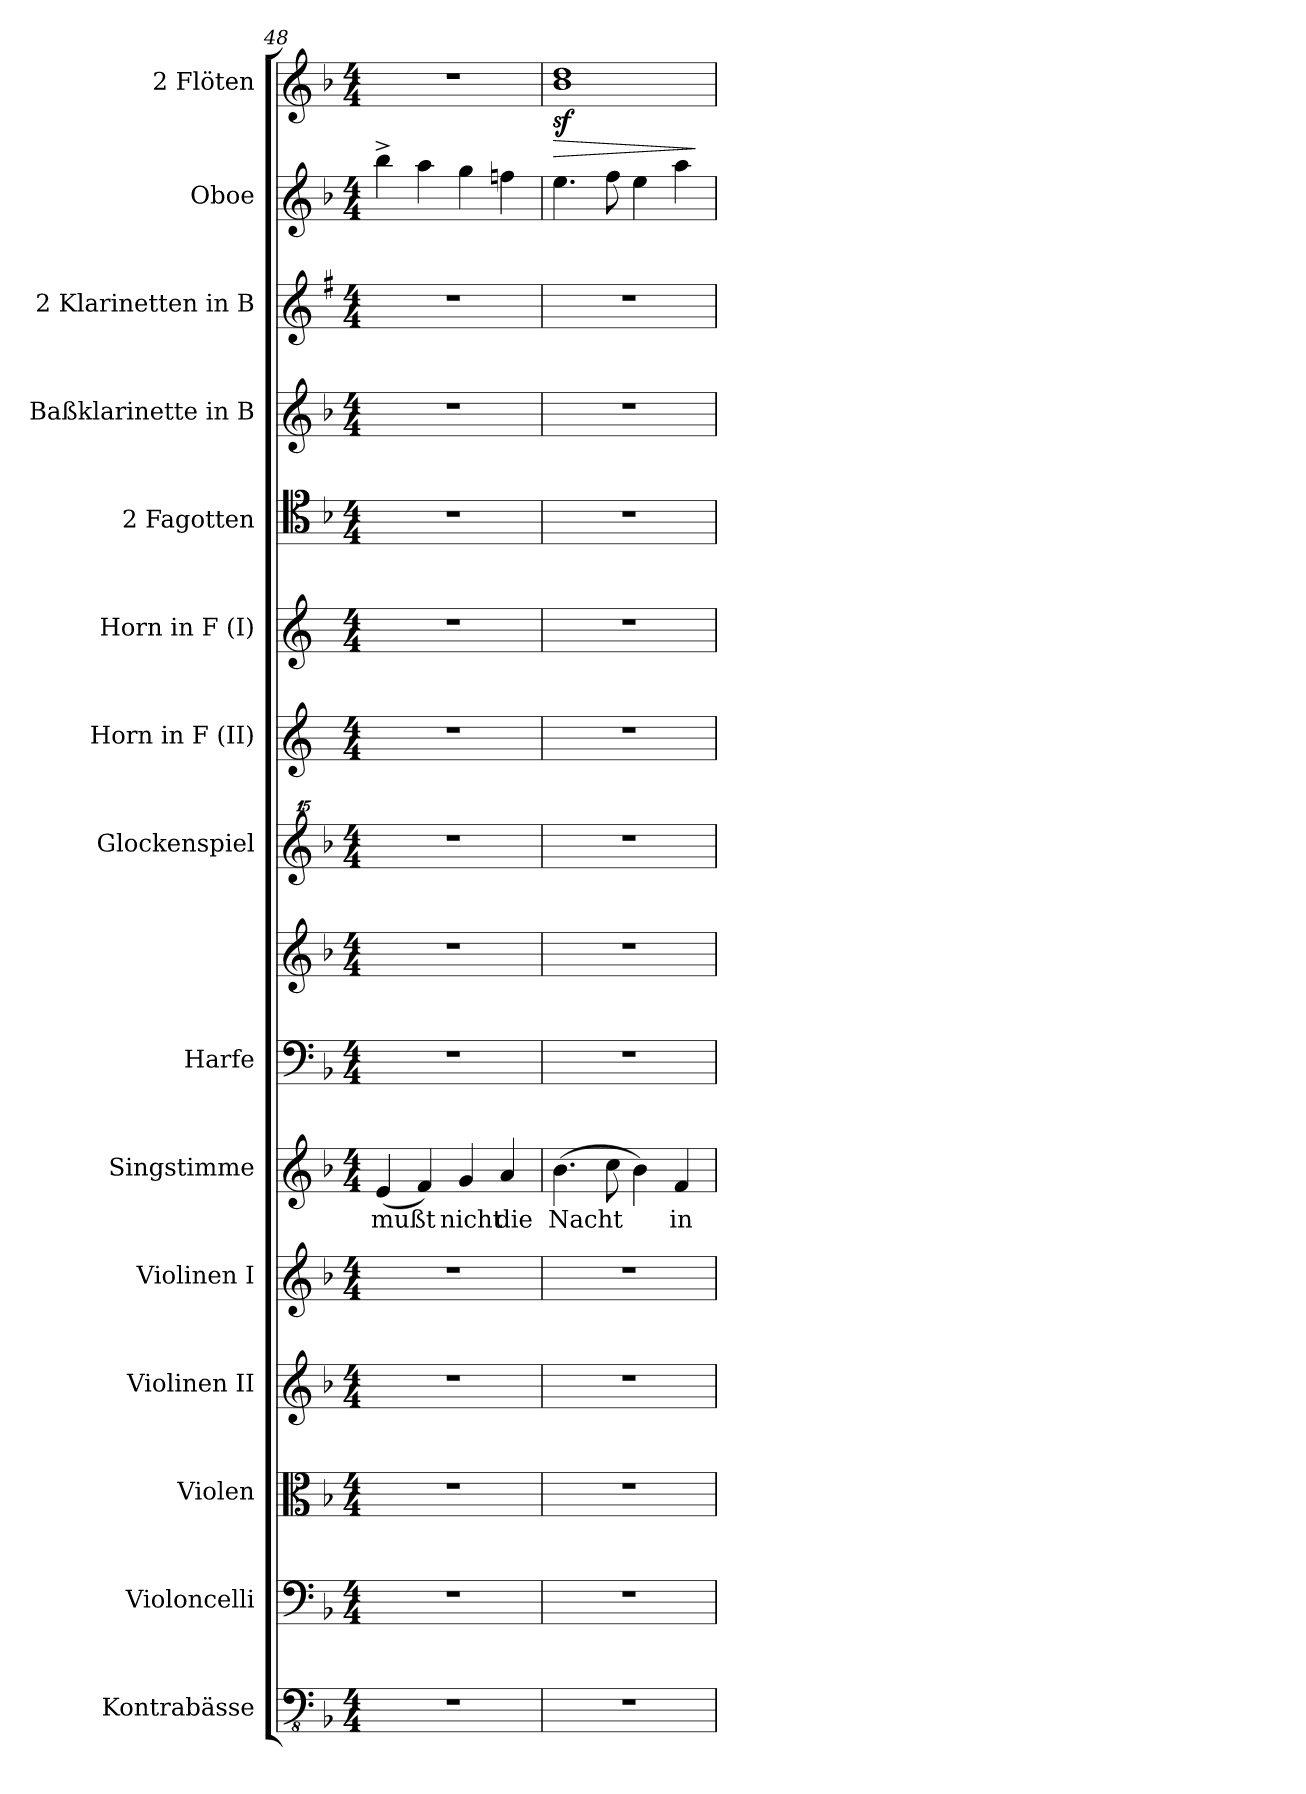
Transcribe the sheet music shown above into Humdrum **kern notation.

**kern	**kern	**kern	**kern	**kern	**kern	**text	**kern	**kern	**kern	**kern	**kern	**kern	**kern	**kern	**kern	**kern	**dynam
*part15	*part14	*part13	*part12	*part11	*part10	*part10	*part9	*part9	*part8	*part7	*part6	*part5	*part4	*part3	*part2	*part1	*part1
*staff16	*staff15	*staff14	*staff13	*staff12	*staff11	*staff11	*staff10	*staff9	*staff8	*staff7	*staff6	*staff5	*staff4	*staff3	*staff2	*staff1	*staff1
*I"Kontrabässe	*I"Violoncelli	*I"Violen	*I"Violinen II	*I"Violinen I	*I"Singstimme	*	*I"Harfe	*	*I"Glockenspiel	*I"Horn in F (II)	*I"Horn in F (I)	*I"2 Fagotten	*I"Baßklarinette in B	*I"2 Klarinetten in B	*I"Oboe	*I"2 Flöten	*
*I'Kb.	*I'Vc.	*	*I'Vl. II	*I'Vl. I	*I'Singst.	*	*I'Hf.	*	*I'Glk.	*I'Hr. II	*I'Hr. I	*I'Fg.	*I'Bklar. (B)	*I'Klar. (B)	*I'Ob.	*I'Fl.	*
!!LO:PB:g=z
*clefFv4	*clefF4	*clefC3	*clefG2	*clefG2	*clefG2	*	*clefF4	*clefG2	*clefG^^2	*clefG2	*clefG2	*clefC4	*clefG2	*clefG2	*clefG2	*clefG2	*
*	*	*	*	*	*	*	*	*	*	*ITrd4c7	*ITrd4c7	*	*ITrd8c14	*ITrd1c2	*	*	*
*k[b-]	*k[b-]	*k[b-]	*k[b-]	*k[b-]	*k[b-]	*	*k[b-]	*k[b-]	*k[b-]	*k[b-]	*k[b-]	*k[b-]	*k[b-]	*k[b-]	*k[b-]	*k[b-]	*
*M4/4	*M4/4	*M4/4	*M4/4	*M4/4	*M4/4	*	*M4/4	*M4/4	*M4/4	*M4/4	*M4/4	*M4/4	*M4/4	*M4/4	*M4/4	*M4/4	*
=48	=48	=48	=48	=48	=48	=48	=48	=48	=48	=48	=48	=48	=48	=48	=48	=48	=48
!	!	!	!	!	!	!LO:LY:b	!	!	!	!	!	!	!	!	!	!	!
1r	1r	1r	1r	1r	(<4e/	mußt	1r	1r	1r	1r	1r	1r	1r	1r	4bb-^\	1r	.
.	.	.	.	.	4f/)	.	.	.	.	.	.	.	.	.	4aa\	.	.
!	!	!	!	!	!	!LO:LY:b	!	!	!	!	!	!	!	!	!	!	!
.	.	.	.	.	4g/	nicht	.	.	.	.	.	.	.	.	4gg\	.	.
!	!	!	!	!	!	!LO:LY:b	!	!	!	!	!	!	!	!	!	!	!
.	.	.	.	.	4a/	die	.	.	.	.	.	.	.	.	4ffn\	.	.
=49	=49	=49	=49	=49	=49	=49	=49	=49	=49	=49	=49	=49	=49	=49	=49	=49	=49
!	!	!	!	!	!	!LO:LY:b	!	!	!	!	!	!	!	!	!	!	!LO:HP:b
1r	1r	1r	1r	1r	(>4.b-\	Nacht	1r	1r	1r	1r	1r	1r	1r	1r	4.ee\	1b-z< 1ddz<	>
.	.	.	.	.	8cc\	.	.	.	.	.	.	.	.	.	8ff\	.	.
.	.	.	.	.	4b-\)	.	.	.	.	.	.	.	.	.	4ee\	.	.
!	!	!	!	!	!	!LO:LY:b	!	!	!	!	!	!	!	!	!	!	!
.	.	.	.	.	4f/	in	.	.	.	.	.	.	.	.	4aa\	.	.
.	.	.	.	.	.	.	.	.	.	.	.	.	.	.	.	.	]
=	=	=	=	=	=	=	=	=	=	=	=	=	=	=	=	=	=
*-	*-	*-	*-	*-	*-	*-	*-	*-	*-	*-	*-	*-	*-	*-	*-	*-	*-
